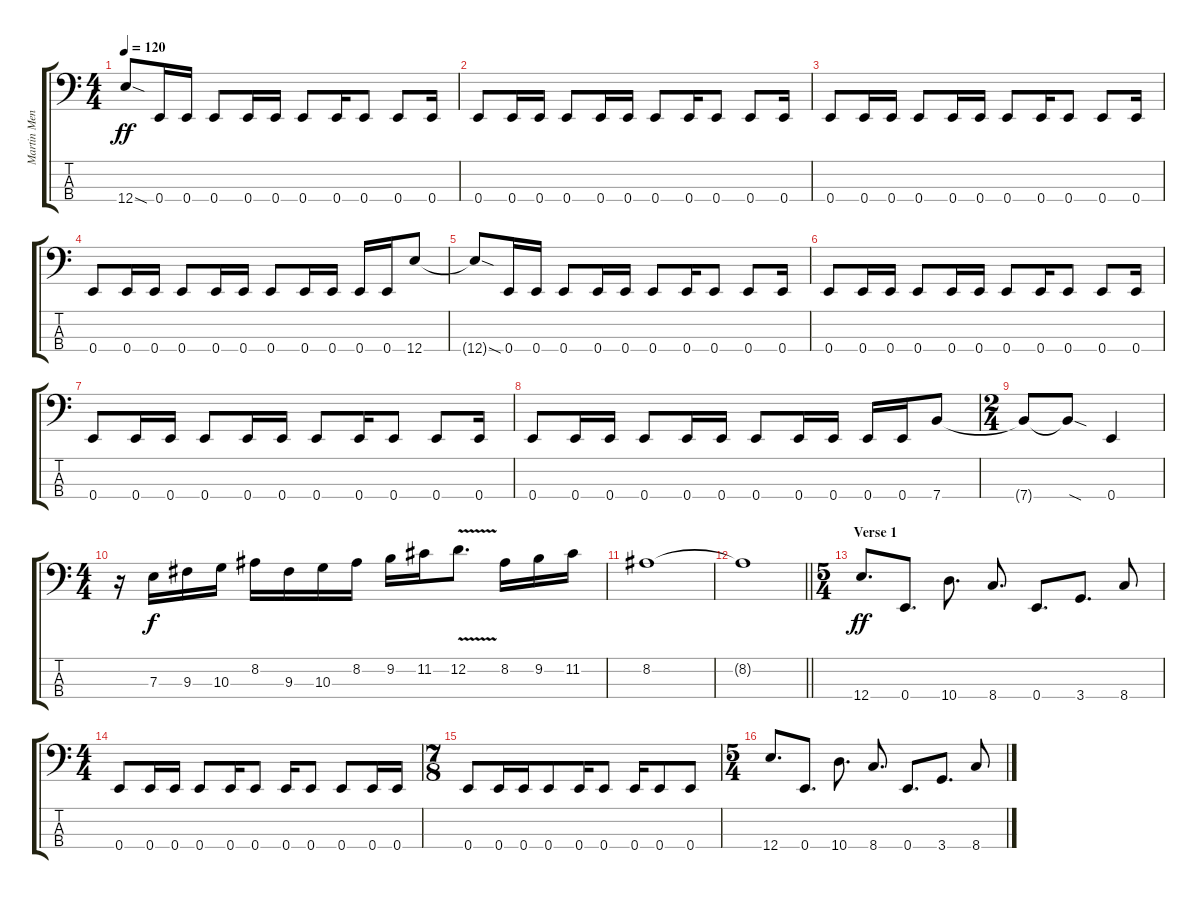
\track ("Martin Mendez - Bass" "Martin Men") {instrument electricbassfinger}
\staff {score tabs}
\tuning (G2 D2 A1 E1) {hide}
\ts (4 4)
\tempo 120
\clef f4
\ks c
12.4{sod t}.8{dy ff} 0.4.16 0.4.16 0.4.8 0.4.16 0.4.16 0.4.8 0.4.16 0.4.8 0.4.8 0.4.16 |
0.4.8 0.4.16 0.4.16 0.4.8 0.4.16 0.4.16 0.4.8 0.4.16 0.4.8 0.4.8 0.4.16 |
0.4.8 0.4.16 0.4.16 0.4.8 0.4.16 0.4.16 0.4.8 0.4.16 0.4.8 0.4.8 0.4.16 |
0.4.8 0.4.16 0.4.16 0.4.8 0.4.16 0.4.16 0.4.8 0.4.16 0.4.16 0.4.16 0.4.16 12.4.8 |
12.4{sod t}.8 0.4.16 0.4.16 0.4.8 0.4.16 0.4.16 0.4.8 0.4.16 0.4.8 0.4.8 0.4.16 |
0.4.8 0.4.16 0.4.16 0.4.8 0.4.16 0.4.16 0.4.8 0.4.16 0.4.8 0.4.8 0.4.16 |
0.4.8 0.4.16 0.4.16 0.4.8 0.4.16 0.4.16 0.4.8 0.4.16 0.4.8 0.4.8 0.4.16 |
0.4.8 0.4.16 0.4.16 0.4.8 0.4.16 0.4.16 0.4.8 0.4.16 0.4.16 0.4.16 0.4.16 7.4.8 |
\ts (2 4)
7.4{t}.8 7.4{sod t}.8 0.4.4 |
\ts (4 4)
r.16 7.3.16{dy f} 9.3.16 10.3.16 8.2.16 9.3.16 10.3.16 8.2.16 9.2.16 11.2.16 12.2{v}.8{d} 8.2.16 9.2.16 11.2.16 |
8.2.1 |
\barLineRight lightlight
8.2{t}.1 |
\ts (5 4)
\section ("" "Verse 1")
12.4.8{d dy ff} 0.4.8{d} 10.4.8{d} 8.4.8{d} 0.4.8{d} 3.4.8{d} 8.4.8 |
\ts (4 4)
0.4.8 0.4.16 0.4.16 0.4.8 0.4.16 0.4.8 0.4.16 0.4.8 0.4.8 0.4.16 0.4.16 |
\ts (7 8)
0.4.8 0.4.16 0.4.16 0.4.8 0.4.16 0.4.8 0.4.16 0.4.8 0.4.8 |
\ts (5 4)
12.4.8{d} 0.4.8{d} 10.4.8{d} 8.4.8{d} 0.4.8{d} 3.4.8{d} 8.4.8
